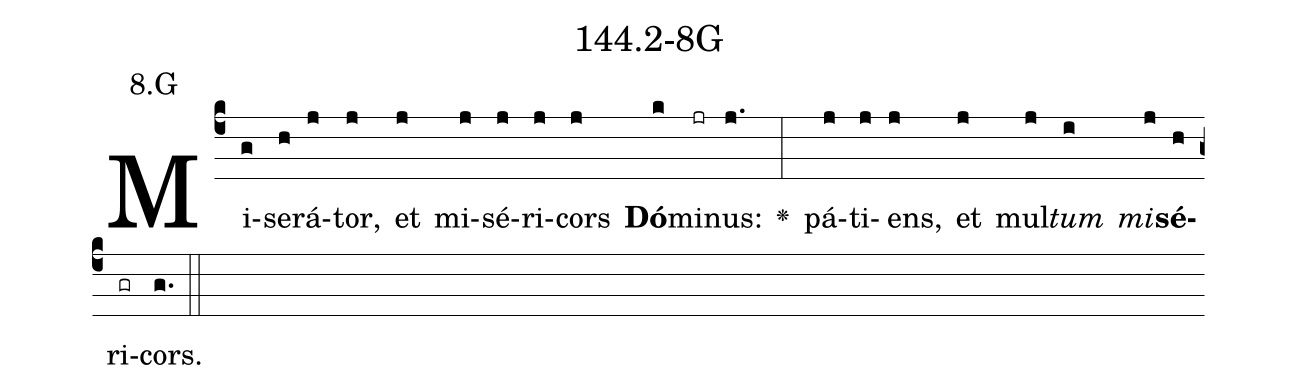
name: 144.2-8G;
annotation: 8.G;
%%
(c4)Mi(g)se(h)rá(j)tor,(j) et(j) mi(j)sé(j)ri(j)cors(j) <b>Dó</b>(k)mi(jr)nus:(j.) <v>\greheightstar</v>(:) pá(j)ti(j)ens,(j) et(j) mul(j)<i>tum</i>(i) <i>mi</i>(j)<b>sé</b>(h)ri(gr)cors.(g.) (::)


%E(j) u(j) o(i) u(j) a(h) e.(g.) (::)
